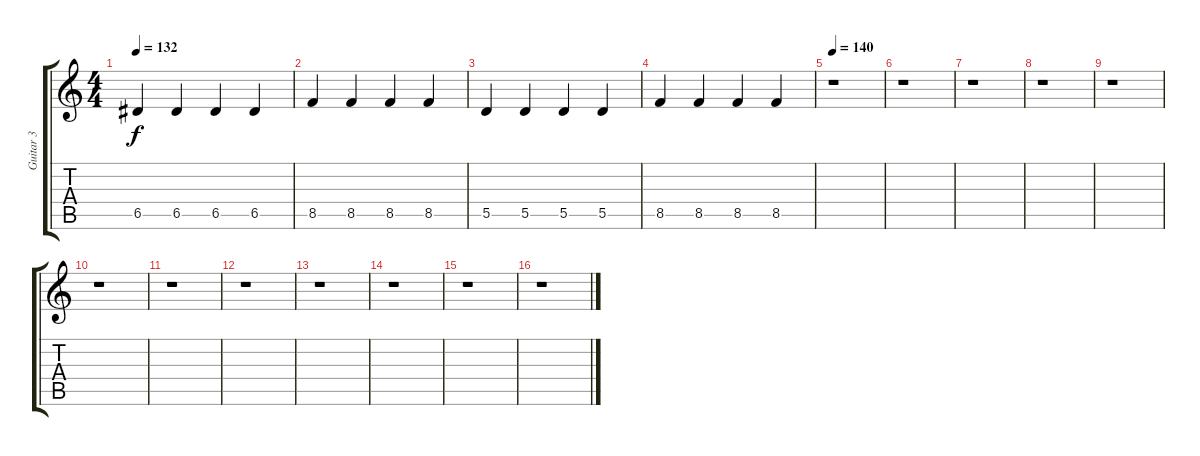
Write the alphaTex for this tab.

\track ("Guitar 3" "Guitar 3") {instrument electricguitarclean}
\staff {score tabs}
\tuning (E4 B3 G3 D3 A2 D2) {hide}
\ts (4 4)
\tempo 132
\clef g2
\ks c
6.5.4{dy f} 6.5.4 6.5.4 6.5.4 |
8.5.4 8.5.4 8.5.4 8.5.4 |
5.5.4 5.5.4 5.5.4 5.5.4 |
8.5.4 8.5.4 8.5.4 8.5.4 |
\tempo 140
r.1 |
r.1 |
r.1 |
r.1 |
r.1 |
r.1 |
r.1 |
r.1 |
r.1 |
r.1 |
r.1 |
r.1
